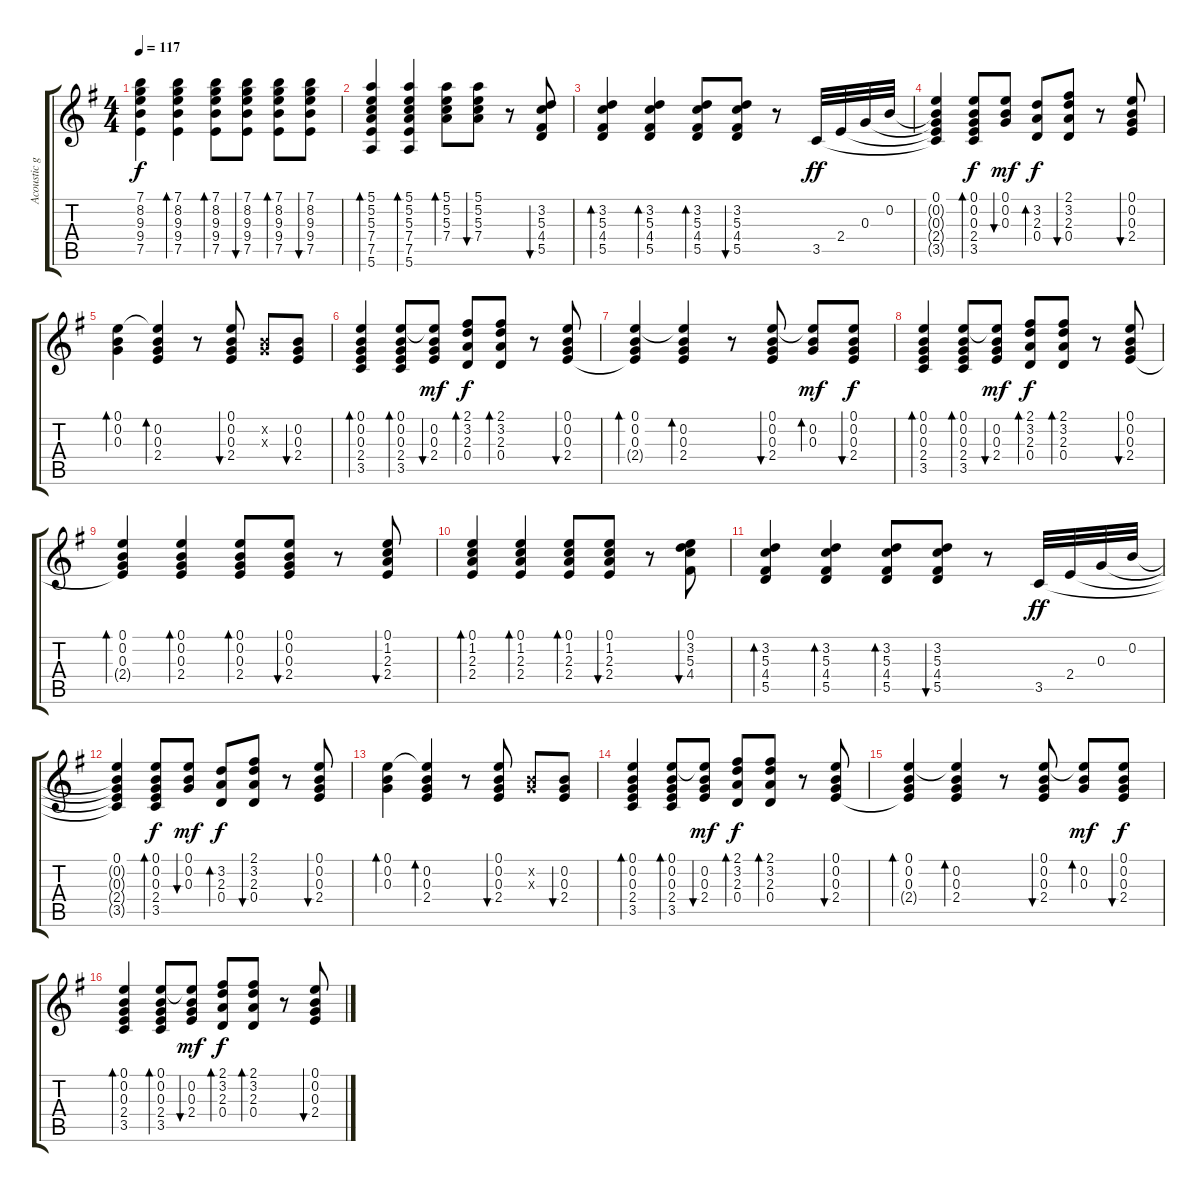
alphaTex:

\track ("Acoustic guitar" "Acoustic g") {instrument acousticguitarsteel}
\staff {score tabs}
\tuning (E4 B3 G3 D3 A2 E2) {hide}
\ts (4 4)
\tempo 117
\clef g2
\ks g
(7.1{t} 8.2{t} 9.3{t} 9.4{t} 7.5{t}).4{dy f} (7.1 8.2 9.3 9.4 7.5).4{bd 120} (7.1 8.2 9.3 9.4 7.5).8{bd 60} (7.1 8.2 9.3 9.4 7.5).8{bu 60} (7.1 8.2 9.3 9.4 7.5).8{bd 60} (7.1 8.2 9.3 9.4 7.5).8{bu 60} |
(5.1 5.2 5.3 7.4 7.5 5.6).4{bd 60} (5.1 5.2 5.3 7.4 7.5 5.6).4{bd 60} (5.1 5.2 5.3 7.4).8{bd 60} (5.1 5.2 5.3 7.4).8{bu 60} r.8 (3.2 5.3 4.4 5.5).8{bu 60} |
(3.2 5.3 4.4 5.5).4{bd 60} (3.2 5.3 4.4 5.5).4{bd 60} (3.2 5.3 4.4 5.5).8{bd 60} (3.2 5.3 4.4 5.5).8{bu 60} r.8 3.5.32{dy ff} 2.4.32 0.3.32 0.2.32 |
(0.1 0.2{t} 0.3{t} 2.4{t} 3.5{t}).4 (0.1 0.2 0.3 2.4 3.5).8{bd 60 dy f} (0.1 0.2 0.3).8{bu 60 dy mf} (3.2 2.3 0.4).8{bd 60 dy f} (2.1 3.2 2.3 0.4).8{bu 60} r.8 (0.1 0.2 0.3 2.4).8{bu 60} |
(0.1 0.2 0.3).4{bd 60} (0.1{t} 0.2 0.3 2.4).4{bd 60} r.8 (0.1 0.2 0.3 2.4).8{bu 60} (0.2{x} 0.3{x}).8 (0.2 0.3 2.4).8{bu 60} |
(0.1 0.2 0.3 2.4 3.5).4{bd 60} (0.1 0.2 0.3 2.4 3.5).8{bd 60} (0.1{t} 0.2 0.3 2.4).8{bu 60 dy mf} (2.1 3.2 2.3 0.4).8{bd 60 dy f} (2.1 3.2 2.3 0.4).8{bd 60} r.8 (0.1 0.2 0.3 2.4).8{bu 60} |
(0.1 0.2 0.3 2.4{t}).4{bd 60} (0.1{t} 0.2 0.3 2.4).4{bd 60} r.8 (0.1 0.2 0.3 2.4).8{bu 60} (0.1{t} 0.2 0.3).8{bd 60 dy mf} (0.1 0.2 0.3 2.4).8{bu 60 dy f} |
(0.1 0.2 0.3 2.4 3.5).4{bd 60} (0.1 0.2 0.3 2.4 3.5).8{bd 60} (0.1{t} 0.2 0.3 2.4).8{bu 60 dy mf} (2.1 3.2 2.3 0.4).8{bd 60 dy f} (2.1 3.2 2.3 0.4).8{bd 60} r.8 (0.1 0.2 0.3 2.4).8{bu 60} |
(0.1 0.2 0.3 2.4{t}).4{bd 60} (0.1 0.2 0.3 2.4).4{bd 60} (0.1 0.2 0.3 2.4).8{bd 60} (0.1 0.2 0.3 2.4).8{bu 60} r.8 (0.1 1.2 2.3 2.4).8{bu 60} |
(0.1 1.2 2.3 2.4).4{bd 60} (0.1 1.2 2.3 2.4).4{bd 60} (0.1 1.2 2.3 2.4).8{bd 60} (0.1 1.2 2.3 2.4).8{bu 60} r.8 (0.1 3.2 5.3 4.4).8{bu 60} |
(3.2 5.3 4.4 5.5).4{bd 60} (3.2 5.3 4.4 5.5).4{bd 60} (3.2 5.3 4.4 5.5).8{bd 60} (3.2 5.3 4.4 5.5).8{bu 60} r.8 3.5.32{dy ff} 2.4.32 0.3.32 0.2.32 |
(0.1 0.2{t} 0.3{t} 2.4{t} 3.5{t}).4 (0.1 0.2 0.3 2.4 3.5).8{bd 60 dy f} (0.1 0.2 0.3).8{bu 60 dy mf} (3.2 2.3 0.4).8{bd 60 dy f} (2.1 3.2 2.3 0.4).8{bu 60} r.8 (0.1 0.2 0.3 2.4).8{bu 60} |
(0.1 0.2 0.3).4{bd 60} (0.1{t} 0.2 0.3 2.4).4{bd 60} r.8 (0.1 0.2 0.3 2.4).8{bu 60} (0.2{x} 0.3{x}).8 (0.2 0.3 2.4).8{bu 60} |
(0.1 0.2 0.3 2.4 3.5).4{bd 60} (0.1 0.2 0.3 2.4 3.5).8{bd 60} (0.1{t} 0.2 0.3 2.4).8{bu 60 dy mf} (2.1 3.2 2.3 0.4).8{bd 60 dy f} (2.1 3.2 2.3 0.4).8{bd 60} r.8 (0.1 0.2 0.3 2.4).8{bu 60} |
(0.1 0.2 0.3 2.4{t}).4{bd 60} (0.1{t} 0.2 0.3 2.4).4{bd 60} r.8 (0.1 0.2 0.3 2.4).8{bu 60} (0.1{t} 0.2 0.3).8{bd 60 dy mf} (0.1 0.2 0.3 2.4).8{bu 60 dy f} |
(0.1 0.2 0.3 2.4 3.5).4{bd 60} (0.1 0.2 0.3 2.4 3.5).8{bd 60} (0.1{t} 0.2 0.3 2.4).8{bu 60 dy mf} (2.1 3.2 2.3 0.4).8{bd 60 dy f} (2.1 3.2 2.3 0.4).8{bd 60} r.8 (0.1 0.2 0.3 2.4).8{bu 60}
